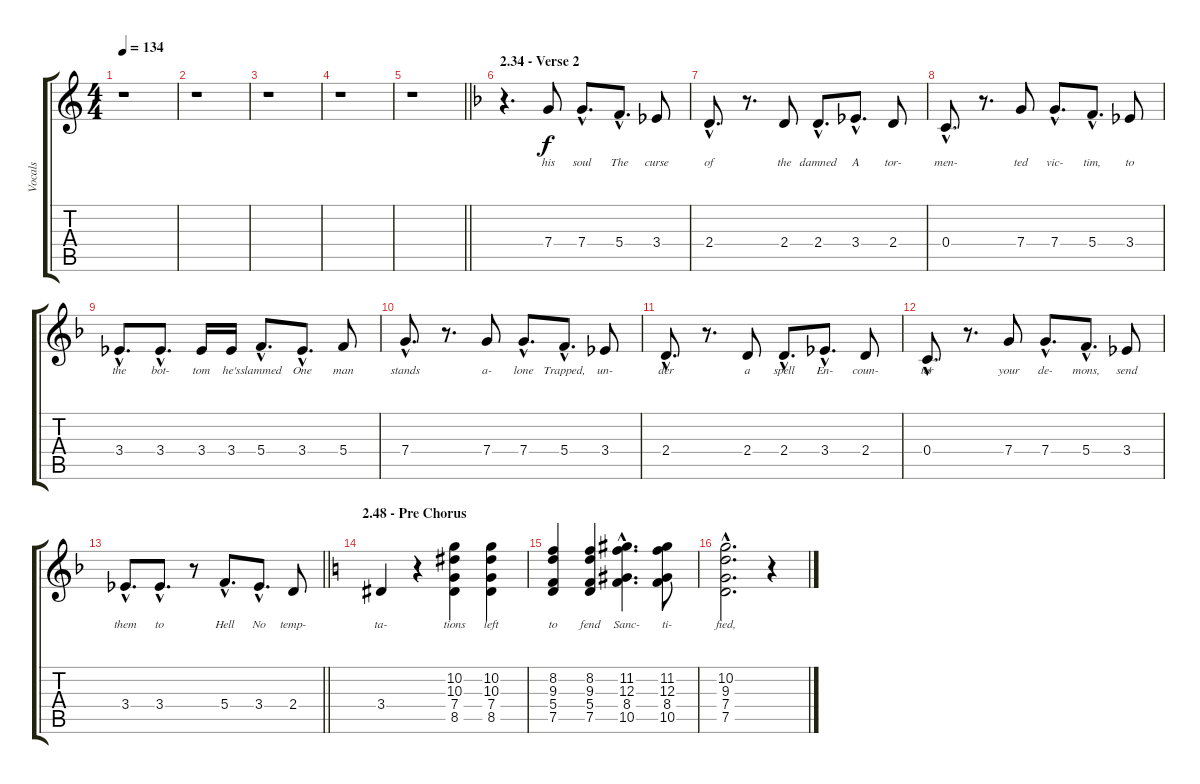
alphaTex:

\track ("Vocals" "Vocals") {instrument overdrivenguitar}
\staff {score tabs}
\tuning (D4 A3 F3 C3 G2 D2) {hide}
\ts (4 4)
\tempo 134
\clef g2
\ks aminor
r.1{dy f} |
r.1 |
r.1 |
r.1 |
\barLineRight lightlight
r.1 |
\section ("" "2.34 - Verse 2")
\ks dminor
r.4{d} 7.4.8{lyrics (0 "his") lyrics (1 "") lyrics (2 "") lyrics (3 "") lyrics (4 "")} 7.4{hac}.8{d lyrics (0 "soul") lyrics (1 "") lyrics (2 "") lyrics (3 "") lyrics (4 "")} 5.4{hac}.8{d lyrics (0 "The") lyrics (1 "") lyrics (2 "") lyrics (3 "") lyrics (4 "")} 3.4.8{lyrics (0 "curse") lyrics (1 "") lyrics (2 "") lyrics (3 "") lyrics (4 "")} |
2.4{hac}.8{d lyrics (0 "of") lyrics (1 "") lyrics (2 "") lyrics (3 "") lyrics (4 "")} r.8{d} 2.4.8{lyrics (0 "the") lyrics (1 "") lyrics (2 "") lyrics (3 "") lyrics (4 "")} 2.4{hac}.8{d lyrics (0 "damned") lyrics (1 "") lyrics (2 "") lyrics (3 "") lyrics (4 "")} 3.4{hac}.8{d lyrics (0 "A") lyrics (1 "") lyrics (2 "") lyrics (3 "") lyrics (4 "")} 2.4.8{lyrics (0 "tor-") lyrics (1 "") lyrics (2 "") lyrics (3 "") lyrics (4 "")} |
0.4{hac}.8{d lyrics (0 "men-") lyrics (1 "") lyrics (2 "") lyrics (3 "") lyrics (4 "")} r.8{d} 7.4.8{lyrics (0 "ted") lyrics (1 "") lyrics (2 "") lyrics (3 "") lyrics (4 "")} 7.4{hac}.8{d lyrics (0 "vic-") lyrics (1 "") lyrics (2 "") lyrics (3 "") lyrics (4 "")} 5.4{hac}.8{d lyrics (0 "tim,") lyrics (1 "") lyrics (2 "") lyrics (3 "") lyrics (4 "")} 3.4.8{lyrics (0 "to") lyrics (1 "") lyrics (2 "") lyrics (3 "") lyrics (4 "")} |
3.4{hac}.8{d lyrics (0 "the") lyrics (1 "") lyrics (2 "") lyrics (3 "") lyrics (4 "")} 3.4{hac}.8{d lyrics (0 "bot-") lyrics (1 "") lyrics (2 "") lyrics (3 "") lyrics (4 "")} 3.4.16{lyrics (0 "tom") lyrics (1 "") lyrics (2 "") lyrics (3 "") lyrics (4 "")} 3.4.16{lyrics (0 "he's") lyrics (1 "") lyrics (2 "") lyrics (3 "") lyrics (4 "")} 5.4{hac}.8{d lyrics (0 "slammed") lyrics (1 "") lyrics (2 "") lyrics (3 "") lyrics (4 "")} 3.4{hac}.8{d lyrics (0 "One") lyrics (1 "") lyrics (2 "") lyrics (3 "") lyrics (4 "")} 5.4.8{lyrics (0 "man") lyrics (1 "") lyrics (2 "") lyrics (3 "") lyrics (4 "")} |
7.4{hac}.8{d lyrics (0 "stands") lyrics (1 "") lyrics (2 "") lyrics (3 "") lyrics (4 "")} r.8{d} 7.4.8{lyrics (0 "a-") lyrics (1 "") lyrics (2 "") lyrics (3 "") lyrics (4 "")} 7.4{hac}.8{d lyrics (0 "lone") lyrics (1 "") lyrics (2 "") lyrics (3 "") lyrics (4 "")} 5.4{hac}.8{d lyrics (0 "Trapped,") lyrics (1 "") lyrics (2 "") lyrics (3 "") lyrics (4 "")} 3.4.8{lyrics (0 "un-") lyrics (1 "") lyrics (2 "") lyrics (3 "") lyrics (4 "")} |
2.4{hac}.8{d lyrics (0 "der") lyrics (1 "") lyrics (2 "") lyrics (3 "") lyrics (4 "")} r.8{d} 2.4.8{lyrics (0 "a") lyrics (1 "") lyrics (2 "") lyrics (3 "") lyrics (4 "")} 2.4{hac}.8{d lyrics (0 "spell") lyrics (1 "") lyrics (2 "") lyrics (3 "") lyrics (4 "")} 3.4{hac}.8{d lyrics (0 "En-") lyrics (1 "") lyrics (2 "") lyrics (3 "") lyrics (4 "")} 2.4.8{lyrics (0 "coun-") lyrics (1 "") lyrics (2 "") lyrics (3 "") lyrics (4 "")} |
0.4{hac}.8{d lyrics (0 "ter") lyrics (1 "") lyrics (2 "") lyrics (3 "") lyrics (4 "")} r.8{d} 7.4.8{lyrics (0 "your") lyrics (1 "") lyrics (2 "") lyrics (3 "") lyrics (4 "")} 7.4{hac}.8{d lyrics (0 "de-") lyrics (1 "") lyrics (2 "") lyrics (3 "") lyrics (4 "")} 5.4{hac}.8{d lyrics (0 "mons,") lyrics (1 "") lyrics (2 "") lyrics (3 "") lyrics (4 "")} 3.4.8{lyrics (0 "send") lyrics (1 "") lyrics (2 "") lyrics (3 "") lyrics (4 "")} |
\barLineRight lightlight
3.4{hac}.8{d lyrics (0 "them") lyrics (1 "") lyrics (2 "") lyrics (3 "") lyrics (4 "")} 3.4{hac}.8{d lyrics (0 "to") lyrics (1 "") lyrics (2 "") lyrics (3 "") lyrics (4 "")} r.8 5.4{hac}.8{d lyrics (0 "Hell") lyrics (1 "") lyrics (2 "") lyrics (3 "") lyrics (4 "")} 3.4{hac}.8{d lyrics (0 "No") lyrics (1 "") lyrics (2 "") lyrics (3 "") lyrics (4 "")} 2.4.8{lyrics (0 "temp-") lyrics (1 "") lyrics (2 "") lyrics (3 "") lyrics (4 "")} |
\section ("" "2.48 - Pre Chorus")
\ks aminor
3.4.4{lyrics (0 "ta-") lyrics (1 "") lyrics (2 "") lyrics (3 "") lyrics (4 "")} r.4 (10.2 10.3 7.4 8.5).4{lyrics (0 "tions") lyrics (1 "") lyrics (2 "") lyrics (3 "") lyrics (4 "")} (10.2 10.3 7.4 8.5).4{lyrics (0 "left") lyrics (1 "") lyrics (2 "") lyrics (3 "") lyrics (4 "")} |
(8.2 9.3 5.4 7.5).4{lyrics (0 "to") lyrics (1 "") lyrics (2 "") lyrics (3 "") lyrics (4 "")} (8.2 9.3 5.4 7.5).4{lyrics (0 "fend") lyrics (1 "") lyrics (2 "") lyrics (3 "") lyrics (4 "")} (11.2{hac} 12.3{hac} 8.4{hac} 10.5{hac}).4{d lyrics (0 "Sanc-") lyrics (1 "") lyrics (2 "") lyrics (3 "") lyrics (4 "")} (11.2 12.3 8.4 10.5).8{lyrics (0 "ti-") lyrics (1 "") lyrics (2 "") lyrics (3 "") lyrics (4 "")} |
(10.2{hac} 9.3{hac} 7.4{hac} 7.5{hac}).2{d lyrics (0 "fied,") lyrics (1 "") lyrics (2 "") lyrics (3 "") lyrics (4 "")} r.4
